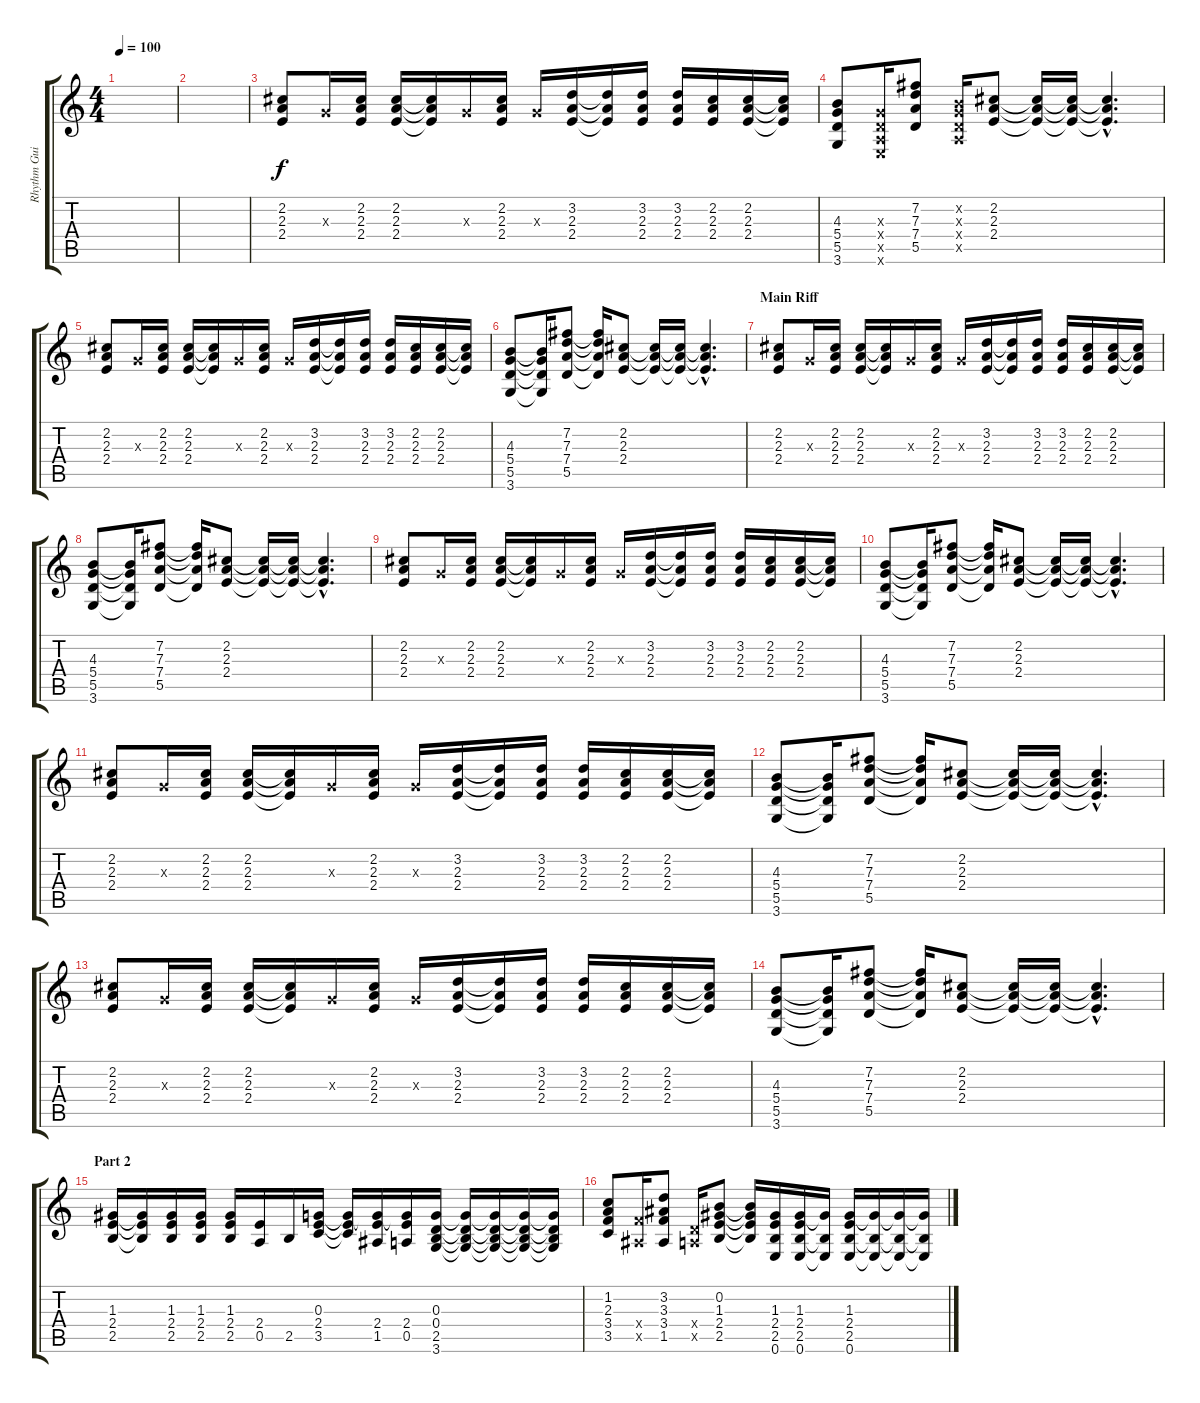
\track ("Rhythm Guitar" "Rhythm Gui") {instrument distortionguitar}
\staff {score tabs}
\tuning (E4 B3 G3 D3 A2 E2) {hide}
\ts (4 4)
\tempo 100
\clef g2
\ks c
|
|
(2.2 2.3 2.4).8 0.3{x}.16 (2.2 2.3 2.4).16 (2.2 2.3 2.4).16 (2.2{t} 2.3{t} 2.4{t}).16 0.3{x}.16 (2.2 2.3 2.4).16 0.3{x}.16 (3.2 2.3 2.4).16 (3.2{t} 2.3{t} 2.4{t}).16 (3.2 2.3 2.4).16 (3.2 2.3 2.4).16 (2.2 2.3 2.4).16 (2.2 2.3 2.4).16 (2.2{t} 2.3{t} 2.4{t}).16 |
(4.3 5.4 5.5 3.6).8 (0.3{x} 0.4{x} 0.5{x} 0.6{x}).16 (7.2 7.3 7.4 5.5).8 (0.2{x} 0.3{x} 0.4{x} 0.5{x}).16 (2.2 2.3 2.4).8 (2.2{t} 2.3{t} 2.4{t}).16 (2.2{t} 2.3{t} 2.4{t}).16 (2.2{hac t} 2.3{hac t} 2.4{hac t}).4{d} |
(2.2 2.3 2.4).8 0.3{x}.16 (2.2 2.3 2.4).16 (2.2 2.3 2.4).16 (2.2{t} 2.3{t} 2.4{t}).16 0.3{x}.16 (2.2 2.3 2.4).16 0.3{x}.16 (3.2 2.3 2.4).16 (3.2{t} 2.3{t} 2.4{t}).16 (3.2 2.3 2.4).16 (3.2 2.3 2.4).16 (2.2 2.3 2.4).16 (2.2 2.3 2.4).16 (2.2{t} 2.3{t} 2.4{t}).16 |
(4.3 5.4 5.5 3.6).8 (4.3{t} 5.4{t} 5.5{t} 3.6{t}).16 (7.2 7.3 7.4 5.5).8 (7.2{t} 7.3{t} 7.4{t} 5.5{t}).16 (2.2 2.3 2.4).8 (2.2{t} 2.3{t} 2.4{t}).16 (2.2{t} 2.3{t} 2.4{t}).16 (2.2{hac t} 2.3{hac t} 2.4{hac t}).4{d} |
\section ("" "Main Riff")
(2.2 2.3 2.4).8 0.3{x}.16 (2.2 2.3 2.4).16 (2.2 2.3 2.4).16 (2.2{t} 2.3{t} 2.4{t}).16 0.3{x}.16 (2.2 2.3 2.4).16 0.3{x}.16 (3.2 2.3 2.4).16 (3.2{t} 2.3{t} 2.4{t}).16 (3.2 2.3 2.4).16 (3.2 2.3 2.4).16 (2.2 2.3 2.4).16 (2.2 2.3 2.4).16 (2.2{t} 2.3{t} 2.4{t}).16 |
(4.3 5.4 5.5 3.6).8 (4.3{t} 5.4{t} 5.5{t} 3.6{t}).16 (7.2 7.3 7.4 5.5).8 (7.2{t} 7.3{t} 7.4{t} 5.5{t}).16 (2.2 2.3 2.4).8 (2.2{t} 2.3{t} 2.4{t}).16 (2.2{t} 2.3{t} 2.4{t}).16 (2.2{hac t} 2.3{hac t} 2.4{hac t}).4{d} |
(2.2 2.3 2.4).8 0.3{x}.16 (2.2 2.3 2.4).16 (2.2 2.3 2.4).16 (2.2{t} 2.3{t} 2.4{t}).16 0.3{x}.16 (2.2 2.3 2.4).16 0.3{x}.16 (3.2 2.3 2.4).16 (3.2{t} 2.3{t} 2.4{t}).16 (3.2 2.3 2.4).16 (3.2 2.3 2.4).16 (2.2 2.3 2.4).16 (2.2 2.3 2.4).16 (2.2{t} 2.3{t} 2.4{t}).16 |
(4.3 5.4 5.5 3.6).8 (4.3{t} 5.4{t} 5.5{t} 3.6{t}).16 (7.2 7.3 7.4 5.5).8 (7.2{t} 7.3{t} 7.4{t} 5.5{t}).16 (2.2 2.3 2.4).8 (2.2{t} 2.3{t} 2.4{t}).16 (2.2{t} 2.3{t} 2.4{t}).16 (2.2{hac t} 2.3{hac t} 2.4{hac t}).4{d} |
(2.2 2.3 2.4).8 0.3{x}.16 (2.2 2.3 2.4).16 (2.2 2.3 2.4).16 (2.2{t} 2.3{t} 2.4{t}).16 0.3{x}.16 (2.2 2.3 2.4).16 0.3{x}.16 (3.2 2.3 2.4).16 (3.2{t} 2.3{t} 2.4{t}).16 (3.2 2.3 2.4).16 (3.2 2.3 2.4).16 (2.2 2.3 2.4).16 (2.2 2.3 2.4).16 (2.2{t} 2.3{t} 2.4{t}).16 |
(4.3 5.4 5.5 3.6).8 (4.3{t} 5.4{t} 5.5{t} 3.6{t}).16 (7.2 7.3 7.4 5.5).8 (7.2{t} 7.3{t} 7.4{t} 5.5{t}).16 (2.2 2.3 2.4).8 (2.2{t} 2.3{t} 2.4{t}).16 (2.2{t} 2.3{t} 2.4{t}).16 (2.2{hac t} 2.3{hac t} 2.4{hac t}).4{d} |
(2.2 2.3 2.4).8 0.3{x}.16 (2.2 2.3 2.4).16 (2.2 2.3 2.4).16 (2.2{t} 2.3{t} 2.4{t}).16 0.3{x}.16 (2.2 2.3 2.4).16 0.3{x}.16 (3.2 2.3 2.4).16 (3.2{t} 2.3{t} 2.4{t}).16 (3.2 2.3 2.4).16 (3.2 2.3 2.4).16 (2.2 2.3 2.4).16 (2.2 2.3 2.4).16 (2.2{t} 2.3{t} 2.4{t}).16 |
(4.3 5.4 5.5 3.6).8 (4.3{t} 5.4{t} 5.5{t} 3.6{t}).16 (7.2 7.3 7.4 5.5).8 (7.2{t} 7.3{t} 7.4{t} 5.5{t}).16 (2.2 2.3 2.4).8 (2.2{t} 2.3{t} 2.4{t}).16 (2.2{t} 2.3{t} 2.4{t}).16 (2.2{hac t} 2.3{hac t} 2.4{hac t}).4{d} |
\section ("" "Part 2")
(1.3 2.4 2.5).16 (1.3{t} 2.4{t} 2.5{t}).16 (1.3 2.4 2.5).16 (1.3 2.4 2.5).16 (1.3 2.4 2.5).16 (2.4 0.5).16 2.5.16 (0.3 2.4 3.5).16 (0.3{t} 2.4{t} 3.5{t}).16 (0.3{t} 2.4 1.5).16 (0.3{t} 2.4 0.5).16 (0.3 0.4 2.5 3.6).16 (0.3{t} 0.4{t} 2.5{t} 3.6{t}).16 (0.3{t} 0.4{t} 2.5{t} 3.6{t}).16 (0.3{t} 0.4{t} 2.5{t} 3.6{t}).16 (0.3{t} 0.4{t} 2.5{t} 3.6{t}).16 |
(1.2 2.3 3.4 3.5).8 (3.4{x} 1.5{x}).16 (3.2 3.3 3.4 1.5).8 (0.4{x} 0.5{x}).16 (0.2 1.3 2.4 2.5).8 (0.2{t} 1.3{t} 2.4{t} 2.5{t}).16 (1.3 2.4 2.5 0.6).16 (1.3 2.4 2.5 0.6).16 (1.3{t} 2.5{t} 0.6{t}).16 (1.3 2.4 2.5 0.6).16 (1.3{t} 2.5{t} 0.6{t}).16 (1.3{t} 2.5{t} 0.6{t}).16 (1.3{t} 2.5{t} 0.6{t}).16
